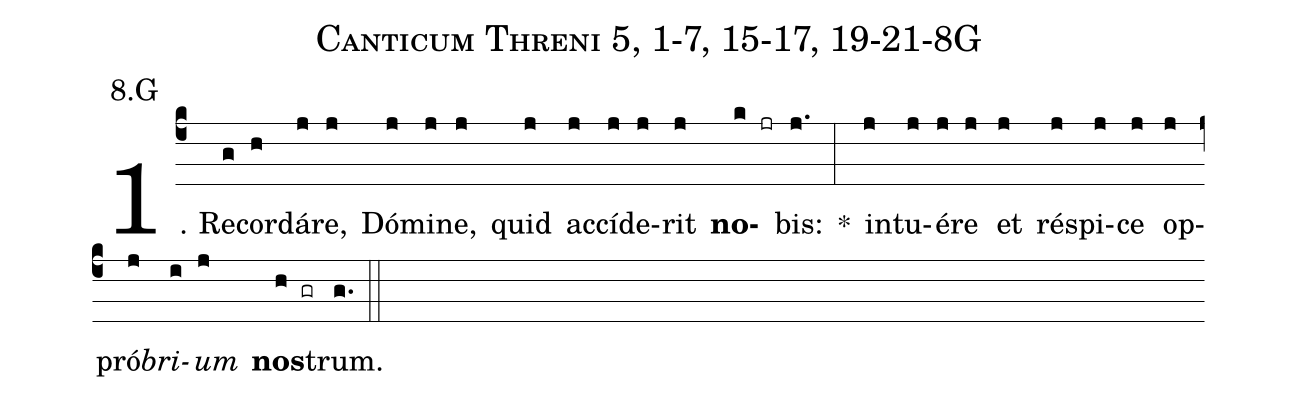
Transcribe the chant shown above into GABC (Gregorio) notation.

name: Canticum Threni 5, 1-7, 15-17, 19-21-8G;
annotation: 8.G;
%%
(c4)1. Re(g)cor(h)dá(j)re,(j) Dó(j)mi(j)ne,(j) quid(j) ac(j)cí(j)de(j)rit(j) <b>no</b>(k jr)bis:(j.) *(:) in(j)tu(j)é(j)re(j) et(j) ré(j)spi(j)ce(j) op(j)pró(j)<i>bri</i>(i)<i>um</i>(j) <b>nos</b>(h gr)trum.(g.) (::)
